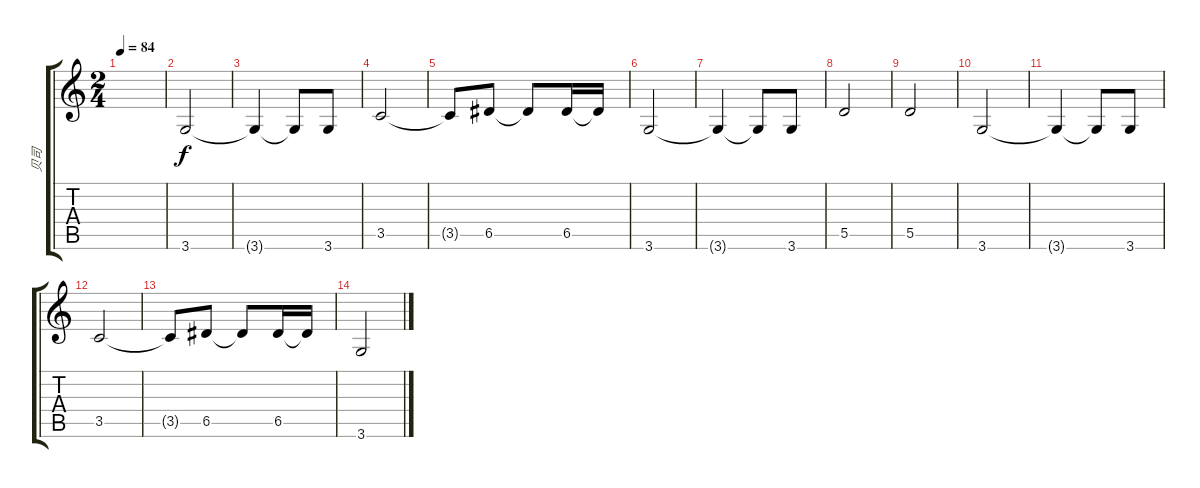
\track ("贝司" "贝司") {instrument acousticbass}
\staff {score tabs}
\tuning (E4 B3 G3 D3 A2 E2) {hide}
\ts (2 4)
\tempo 84
\clef g2
\ks c
|
3.6.2 |
3.6{t}.4 3.6{t}.8 3.6.8 |
3.5.2 |
3.5{t}.8 6.5.8 6.5{t}.8 6.5.16 6.5{t}.16 |
3.6.2 |
3.6{t}.4 3.6{t}.8 3.6.8 |
5.5.2 |
5.5.2 |
3.6.2 |
3.6{t}.4 3.6{t}.8 3.6.8 |
3.5.2 |
3.5{t}.8 6.5.8 6.5{t}.8 6.5.16 6.5{t}.16 |
3.6.2
